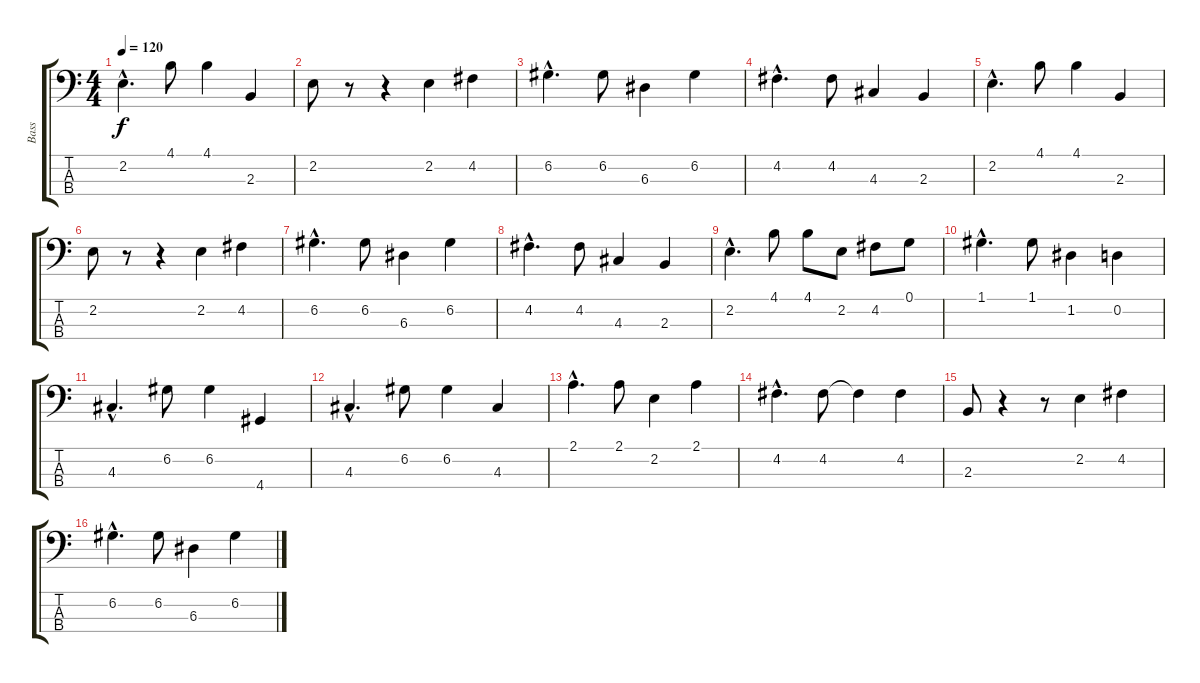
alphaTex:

\track ("Bass" "Bass") {instrument electricbassfinger}
\staff {score tabs}
\tuning (G2 D2 A1 E1) {hide}
\ts (4 4)
\tempo 120
\clef f4
\ks c
2.2{hac}.4{d dy f instrument electricbassfinger} 4.1.8 4.1.4 2.3.4 |
2.2.8 r.8 r.4 2.2.4 4.2.4 |
6.2{hac}.4{d} 6.2.8 6.3.4 6.2.4 |
4.2{hac}.4{d} 4.2.8 4.3.4 2.3.4 |
2.2{hac}.4{d} 4.1.8 4.1.4 2.3.4 |
2.2.8 r.8 r.4 2.2.4 4.2.4 |
6.2{hac}.4{d} 6.2.8 6.3.4 6.2.4 |
4.2{hac}.4{d} 4.2.8 4.3.4 2.3.4 |
2.2{hac}.4{d} 4.1.8 4.1.8 2.2.8 4.2.8 0.1.8 |
1.1{hac}.4{d} 1.1.8 1.2.4 0.2.4 |
4.3{hac}.4{d} 6.2.8 6.2.4 4.4.4 |
4.3{hac}.4{d} 6.2.8 6.2.4 4.3.4 |
2.1{hac}.4{d} 2.1.8 2.2.4 2.1.4 |
4.2{hac}.4{d} 4.2.8 4.2{t}.4 4.2.4 |
2.3.8 r.4 r.8 2.2.4 4.2.4 |
6.2{hac}.4{d} 6.2.8 6.3.4 6.2.4
